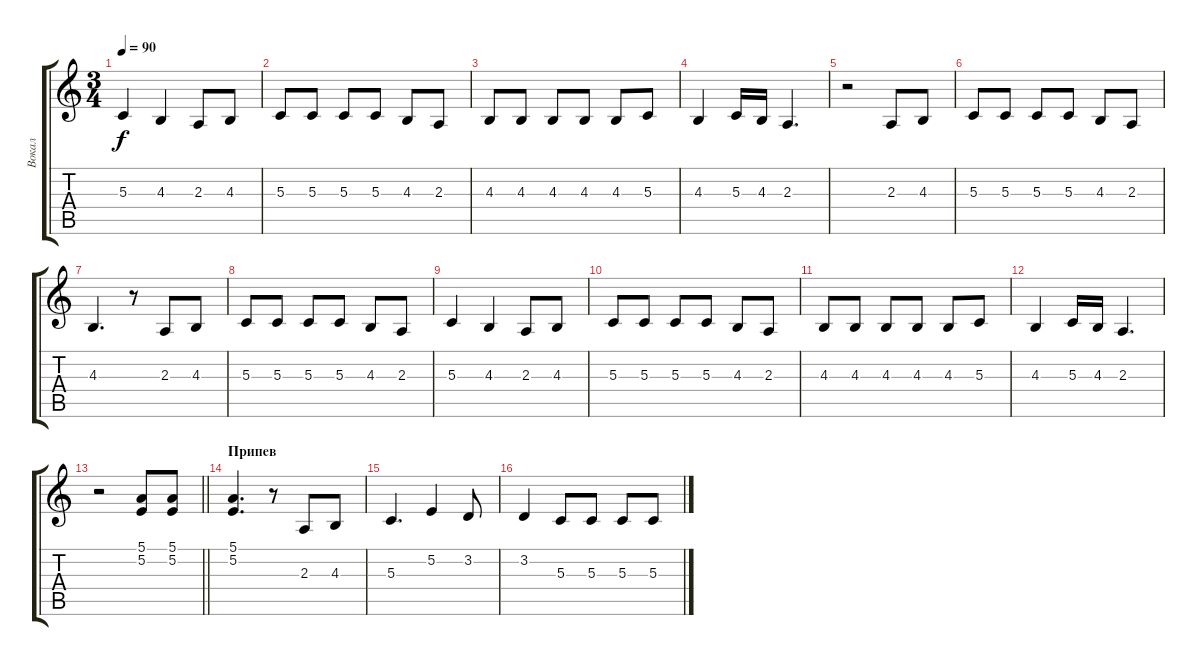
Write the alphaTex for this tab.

\track ("Вокал" "Вокал") {instrument tenorsax}
\staff {score tabs}
\tuning (E4 B3 G3 D3 A2 E2) {hide}
\ts (3 4)
\tempo 90
\clef g2
\ks c
5.3.4{dy f} 4.3.4 2.3.8 4.3.8 |
5.3.8 5.3.8 5.3.8 5.3.8 4.3.8 2.3.8 |
4.3.8 4.3.8 4.3.8 4.3.8 4.3.8 5.3.8 |
4.3.4 5.3.16 4.3.16 2.3.4{d} |
r.2 2.3.8 4.3.8 |
5.3.8 5.3.8 5.3.8 5.3.8 4.3.8 2.3.8 |
4.3.4{d} r.8 2.3.8 4.3.8 |
5.3.8 5.3.8 5.3.8 5.3.8 4.3.8 2.3.8 |
5.3.4 4.3.4 2.3.8 4.3.8 |
5.3.8 5.3.8 5.3.8 5.3.8 4.3.8 2.3.8 |
4.3.8 4.3.8 4.3.8 4.3.8 4.3.8 5.3.8 |
4.3.4 5.3.16 4.3.16 2.3.4{d} |
\barLineRight lightlight
r.2 (5.1 5.2).8 (5.1 5.2).8 |
\section ("" "Припев")
(5.1 5.2).4{d} r.8 2.3.8 4.3.8 |
5.3.4{d} 5.2.4 3.2.8 |
3.2.4 5.3.8 5.3.8 5.3.8 5.3.8
